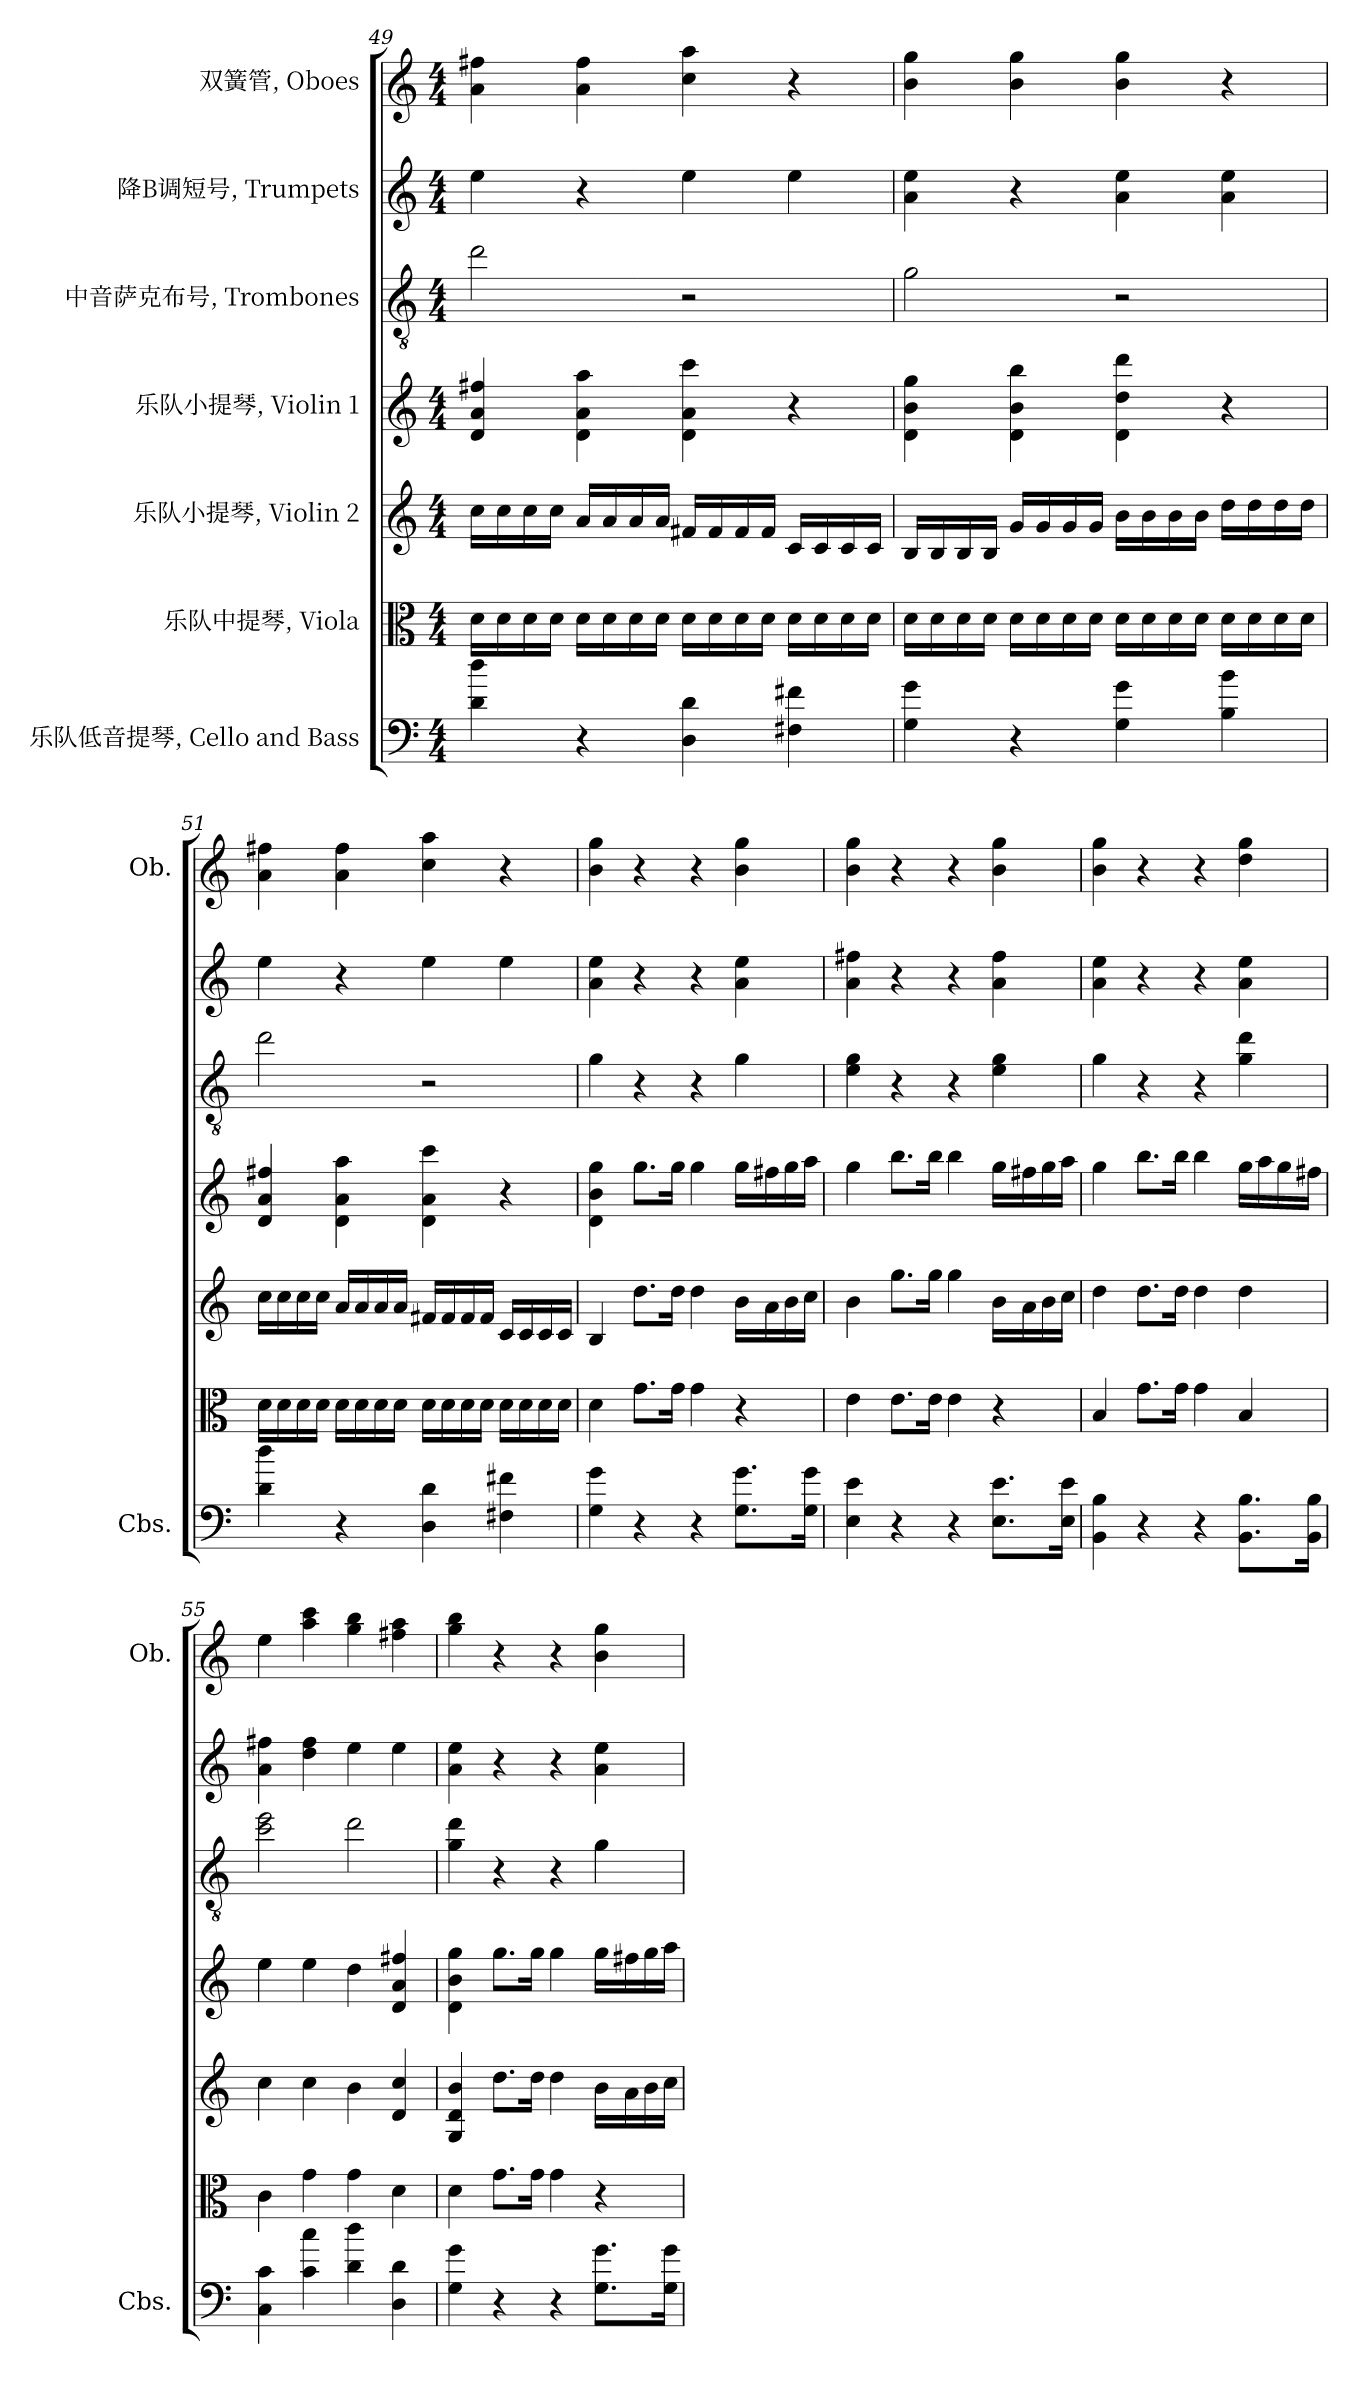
**kern	**kern	**kern	**kern	**kern	**kern	**kern
*part7	*part6	*part5	*part4	*part3	*part2	*part1
*staff7	*staff6	*staff5	*staff4	*staff3	*staff2	*staff1
*I"乐队低音提琴, Cello and Bass	*I"乐队中提琴, Viola	*I"乐队小提琴, Violin 2	*I"乐队小提琴, Violin 1	*I"中音萨克布号, Trombones	*I"降B调短号, Trumpets	*I"双簧管, Oboes
*I'Cbs.	*	*	*	*	*	*I'Ob.
!!LO:PB:g=z
*clefF4	*clefC3	*clefG2	*clefG2	*clefGv2	*clefG2	*clefG2
*ITrd7c12	*	*	*	*	*ITrd1c2	*
*k[]	*k[]	*k[]	*k[]	*k[]	*k[b-e-]	*k[]
*M4/4	*M4/4	*M4/4	*M4/4	*M4/4	*M4/4	*M4/4
=49	=49	=49	=49	=49	=49	=49
4D\ 4d\	16d\LL	16cc\LL	4d/ 4a/ 4ff#X/	2dd\	4dd\	4a\ 4ff#X\
.	16d\	16cc\	.	.	.	.
.	16d\	16cc\	.	.	.	.
.	16d\JJ	16cc\JJ	.	.	.	.
4r	16d\LL	16a/LL	4d\ 4a\ 4aa\	.	4r	4a\ 4ff#\
.	16d\	16a/	.	.	.	.
.	16d\	16a/	.	.	.	.
.	16d\JJ	16a/JJ	.	.	.	.
4DD\ 4D\	16d\LL	16f#X/LL	4d\ 4a\ 4ccc\	2r	4dd\	4cc\ 4aa\
.	16d\	16f#/	.	.	.	.
.	16d\	16f#/	.	.	.	.
.	16d\JJ	16f#/JJ	.	.	.	.
4FF#X\ 4F#X\	16d\LL	16c/LL	4r	.	4dd\	4r
.	16d\	16c/	.	.	.	.
.	16d\	16c/	.	.	.	.
.	16d\JJ	16c/JJ	.	.	.	.
=50	=50	=50	=50	=50	=50	=50
4GG\ 4G\	16d\LL	16B/LL	4d\ 4b\ 4gg\	2g\	4g\ 4dd\	4b\ 4gg\
.	16d\	16B/	.	.	.	.
.	16d\	16B/	.	.	.	.
.	16d\JJ	16B/JJ	.	.	.	.
4r	16d\LL	16g/LL	4d\ 4b\ 4bb\	.	4r	4b\ 4gg\
.	16d\	16g/	.	.	.	.
.	16d\	16g/	.	.	.	.
.	16d\JJ	16g/JJ	.	.	.	.
4GG\ 4G\	16d\LL	16b\LL	4d\ 4dd\ 4ddd\	2r	4g\ 4dd\	4b\ 4gg\
.	16d\	16b\	.	.	.	.
.	16d\	16b\	.	.	.	.
.	16d\JJ	16b\JJ	.	.	.	.
4BB\ 4B\	16d\LL	16dd\LL	4r	.	4g\ 4dd\	4r
.	16d\	16dd\	.	.	.	.
.	16d\	16dd\	.	.	.	.
.	16d\JJ	16dd\JJ	.	.	.	.
!!LO:PB:g=z
=51	=51	=51	=51	=51	=51	=51
4D\ 4d\	16d\LL	16cc\LL	4d/ 4a/ 4ff#X/	2dd\	4dd\	4a\ 4ff#X\
.	16d\	16cc\	.	.	.	.
.	16d\	16cc\	.	.	.	.
.	16d\JJ	16cc\JJ	.	.	.	.
4r	16d\LL	16a/LL	4d\ 4a\ 4aa\	.	4r	4a\ 4ff#\
.	16d\	16a/	.	.	.	.
.	16d\	16a/	.	.	.	.
.	16d\JJ	16a/JJ	.	.	.	.
4DD\ 4D\	16d\LL	16f#X/LL	4d\ 4a\ 4ccc\	2r	4dd\	4cc\ 4aa\
.	16d\	16f#/	.	.	.	.
.	16d\	16f#/	.	.	.	.
.	16d\JJ	16f#/JJ	.	.	.	.
4FF#X\ 4F#X\	16d\LL	16c/LL	4r	.	4dd\	4r
.	16d\	16c/	.	.	.	.
.	16d\	16c/	.	.	.	.
.	16d\JJ	16c/JJ	.	.	.	.
=52	=52	=52	=52	=52	=52	=52
4GG\ 4G\	4d\	4B/	4d\ 4b\ 4gg\	4g\	4g\ 4dd\	4b\ 4gg\
4r	8.g\L	8.dd\L	8.gg\L	4r	4r	4r
.	16g\Jk	16dd\Jk	16gg\Jk	.	.	.
4r	4g\	4dd\	4gg\	4r	4r	4r
8.GG\ 8.G\L	4r	16b\LL	16gg\LL	4g\	4g\ 4dd\	4b\ 4gg\
.	.	16a\	16ff#X\	.	.	.
.	.	16b\	16gg\	.	.	.
16GG\ 16G\Jk	.	16cc\JJ	16aa\JJ	.	.	.
=53	=53	=53	=53	=53	=53	=53
4EE\ 4E\	4e\	4b\	4gg\	4e\ 4g\	4g\ 4een\	4b\ 4gg\
4r	8.e\L	8.gg\L	8.bb\L	4r	4r	4r
.	16e\Jk	16gg\Jk	16bb\Jk	.	.	.
4r	4e\	4gg\	4bb\	4r	4r	4r
8.EE\ 8.E\L	4r	16b\LL	16gg\LL	4e\ 4g\	4g\ 4ee\	4b\ 4gg\
.	.	16a\	16ff#X\	.	.	.
.	.	16b\	16gg\	.	.	.
16EE\ 16E\Jk	.	16cc\JJ	16aa\JJ	.	.	.
!!LO:PB:g=z
=54	=54	=54	=54	=54	=54	=54
4BBB\ 4BB\	4B/	4dd\	4gg\	4g\	4g\ 4dd\	4b\ 4gg\
4r	8.g\L	8.dd\L	8.bb\L	4r	4r	4r
.	16g\Jk	16dd\Jk	16bb\Jk	.	.	.
4r	4g\	4dd\	4bb\	4r	4r	4r
8.BBB\ 8.BB\L	4B/	4dd\	16gg\LL	4g\ 4dd\	4g\ 4dd\	4dd\ 4gg\
.	.	.	16aa\	.	.	.
.	.	.	16gg\	.	.	.
16BBB\ 16BB\Jk	.	.	16ff#X\JJ	.	.	.
=55	=55	=55	=55	=55	=55	=55
4CC\ 4C\	4c\	4cc\	4ee\	2cc\ 2ee\	4g\ 4een\	4ee\
4C\ 4c\	4g\	4cc\	4ee\	.	4cc\ 4ee\	4aa\ 4ccc\
4D\ 4d\	4g\	4b\	4dd\	2dd\	4dd\	4gg\ 4bb\
4DD\ 4D\	4d\	4d/ 4cc/	4d/ 4a/ 4ff#X/	.	4dd\	4ff#X\ 4aa\
=56	=56	=56	=56	=56	=56	=56
4GG\ 4G\	4d\	4G/ 4d/ 4b/	4d\ 4b\ 4gg\	4g\ 4dd\	4g\ 4dd\	4gg\ 4bb\
4r	8.g\L	8.dd\L	8.gg\L	4r	4r	4r
.	16g\Jk	16dd\Jk	16gg\Jk	.	.	.
4r	4g\	4dd\	4gg\	4r	4r	4r
8.GG\ 8.G\L	4r	16b\LL	16gg\LL	4g\	4g\ 4dd\	4b\ 4gg\
.	.	16a\	16ff#X\	.	.	.
.	.	16b\	16gg\	.	.	.
16GG\ 16G\Jk	.	16cc\JJ	16aa\JJ	.	.	.
=	=	=	=	=	=	=
*-	*-	*-	*-	*-	*-	*-
